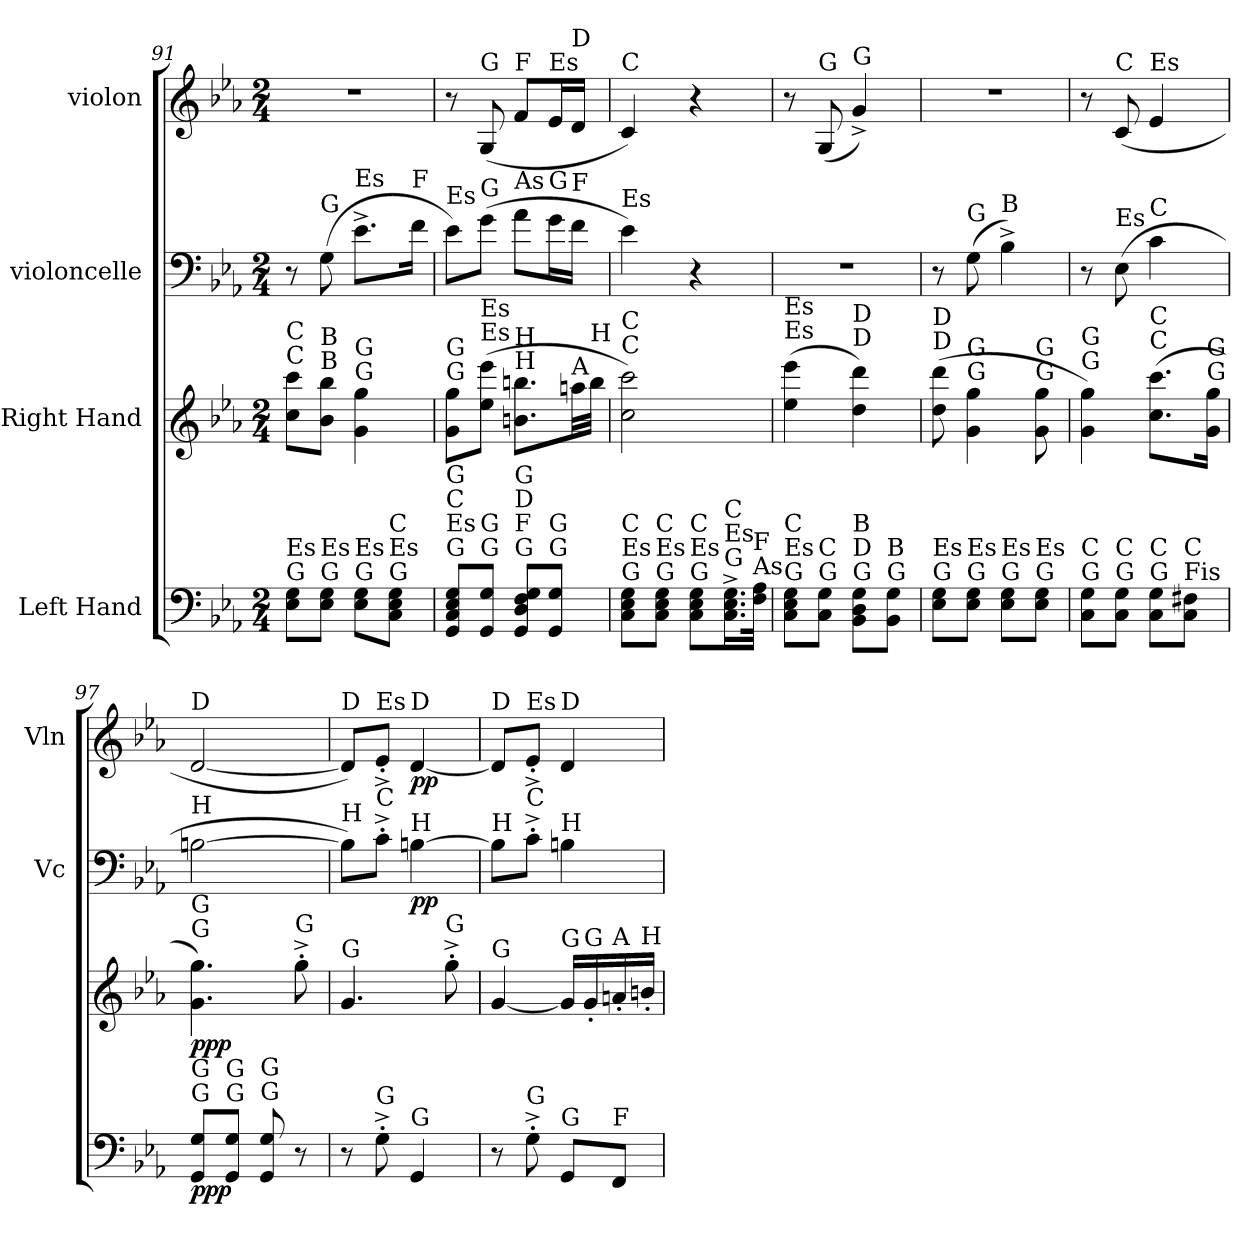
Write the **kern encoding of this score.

**kern	**dynam	**kern	**dynam	**kern	**dynam	**kern	**dynam
*part4	*part4	*part3	*part3	*part2	*part2	*part1	*part1
*staff4	*staff4	*staff3	*staff3	*staff2	*staff2	*staff1	*staff1
*I"Left Hand	*	*I"Right Hand	*	*I"violoncelle	*	*I"violon	*
*	*	*	*	*I'Vc	*	*I'Vln	*
*clefF4	*	*clefG2	*	*clefF4	*	*clefG2	*
*k[b-e-a-]	*	*k[b-e-a-]	*	*k[b-e-a-]	*	*k[b-e-a-]	*
*M2/4	*	*M2/4	*	*M2/4	*	*M2/4	*
=91	=91	=91	=91	=91	=91	=91	=91
!	!	!LO:TX:a:t=C	!	!	!	!	!
!	!	!LO:TX:a:t=C	!	!	!	!	!
!LO:TX:a:t=G	!	!	!	!	!	!	!
!LO:TX:a:t=Es	!	!	!	!	!	!	!
8E-\ 8G\L	.	8cc\ 8ccc\L	.	8r	.	2r	.
!	!	!	!	!LO:TX:a:t=G	!	!	!
!	!	!LO:TX:a:t=B	!	!	!	!	!
!	!	!LO:TX:a:t=B	!	!	!	!	!
!LO:TX:a:t=G	!	!	!	!	!	!	!
!LO:TX:a:t=Es	!	!	!	!	!	!	!
8E-\ 8G\J	.	8b-\ 8bb-\J	.	(>8G\	.	.	.
!	!	!	!	!LO:TX:a:t=Es	!	!	!
!	!	!LO:TX:a:t=G	!	!	!	!	!
!	!	!LO:TX:a:t=G	!	!	!	!	!
!LO:TX:a:t=G	!	!	!	!	!	!	!
!LO:TX:a:t=Es	!	!	!	!	!	!	!
8E-\ 8G\L	.	4g\ 4gg\	.	8.e-^\L	.	.	.
!LO:TX:a:t=G	!	!	!	!	!	!	!
!LO:TX:a:t=Es	!	!	!	!	!	!	!
!LO:TX:a:t=C	!	!	!	!	!	!	!
8C\ 8E-\ 8G\J	.	.	.	.	.	.	.
!	!	!	!	!LO:TX:a:t=F	!	!	!
.	.	.	.	16f\Jk	.	.	.
=92	=92	=92	=92	=92	=92	=92	=92
!	!	!	!	!LO:TX:a:t=Es	!	!	!
!	!	!LO:TX:a:t=G	!	!	!	!	!
!	!	!LO:TX:a:t=G	!	!	!	!	!
!LO:TX:a:t=G	!	!	!	!	!	!	!
!LO:TX:a:t=Es	!	!	!	!	!	!	!
!LO:TX:a:t=C	!	!	!	!	!	!	!
!LO:TX:a:t=G	!	!	!	!	!	!	!
8GG/ 8C/ 8E-/ 8G/L	.	8g\ 8gg\L	.	8e-\L)	.	8r	.
!	!	!	!	!	!	!LO:TX:a:t=G	!
!	!	!	!	!LO:TX:a:t=G	!	!	!
!	!	!LO:TX:a:t=Es	!	!	!	!	!
!	!	!LO:TX:a:t=Es	!	!	!	!	!
!LO:TX:a:t=G	!	!	!	!	!	!	!
!LO:TX:a:t=G	!	!	!	!	!	!	!
8GG/ 8G/J	.	(>8ee-\ 8eee-\J	.	(>8g\J	.	(<8G/	.
!	!	!	!	!	!	!LO:TX:a:t=F	!
!	!	!	!	!LO:TX:a:t=As	!	!	!
!	!	!LO:TX:a:t=H	!	!	!	!	!
!	!	!LO:TX:a:t=H	!	!	!	!	!
!LO:TX:a:t=G	!	!	!	!	!	!	!
!LO:TX:a:t=F	!	!	!	!	!	!	!
!LO:TX:a:t=D	!	!	!	!	!	!	!
!LO:TX:a:t=G	!	!	!	!	!	!	!
8GG/ 8D/ 8F/ 8G/L	.	8.bn\ 8.bbn\L	.	8a-\L	.	8f/L	.
!	!	!	!	!	!	!LO:TX:a:t=Es	!
!	!	!	!	!LO:TX:a:t=G	!	!	!
!LO:TX:a:t=G	!	!	!	!	!	!	!
!LO:TX:a:t=G	!	!	!	!	!	!	!
8GG/ 8G/J	.	.	.	16g\L	.	16e-/L	.
!	!	!	!	!	!	!LO:TX:a:t=D	!
!	!	!	!	!LO:TX:a:t=F	!	!	!
!	!	!LO:TX:a:t=A	!	!	!	!	!
.	.	32aan\LL	.	16f\JJ	.	16d/JJ	.
!	!	!LO:TX:a:t=H	!	!	!	!	!
.	.	32bb\JJJ	.	.	.	.	.
=93	=93	=93	=93	=93	=93	=93	=93
!	!	!	!	!	!	!LO:TX:a:t=C	!
!	!	!	!	!LO:TX:a:t=Es	!	!	!
!	!	!LO:TX:a:t=C	!	!	!	!	!
!	!	!LO:TX:a:t=C	!	!	!	!	!
!LO:TX:a:t=G	!	!	!	!	!	!	!
!LO:TX:a:t=Es	!	!	!	!	!	!	!
!LO:TX:a:t=C	!	!	!	!	!	!	!
8C\ 8E-\ 8G\L	.	2cc\ 2ccc\)	.	4e-\)	.	4c/)	.
!LO:TX:a:t=G	!	!	!	!	!	!	!
!LO:TX:a:t=Es	!	!	!	!	!	!	!
!LO:TX:a:t=C	!	!	!	!	!	!	!
8C\ 8E-\ 8G\J	.	.	.	.	.	.	.
!LO:TX:a:t=G	!	!	!	!	!	!	!
!LO:TX:a:t=Es	!	!	!	!	!	!	!
!LO:TX:a:t=C	!	!	!	!	!	!	!
8C\ 8E-\ 8G\L	.	.	.	4r	.	4r	.
!LO:TX:a:t=G	!	!	!	!	!	!	!
!LO:TX:a:t=Es	!	!	!	!	!	!	!
!LO:TX:a:t=C	!	!	!	!	!	!	!
16.C\^ 16.E-\^ 16.G\^L	.	.	.	.	.	.	.
!LO:TX:a:t=As	!	!	!	!	!	!	!
!LO:TX:a:t=F	!	!	!	!	!	!	!
32F\ 32A-\JJk	.	.	.	.	.	.	.
=94	=94	=94	=94	=94	=94	=94	=94
!	!	!LO:TX:a:t=Es	!	!	!	!	!
!	!	!LO:TX:a:t=Es	!	!	!	!	!
!LO:TX:a:t=G	!	!	!	!	!	!	!
!LO:TX:a:t=Es	!	!	!	!	!	!	!
!LO:TX:a:t=C	!	!	!	!	!	!	!
8C\ 8E-\ 8G\L	.	(>4ee-\ 4eee-\	.	2r	.	8r	.
!	!	!	!	!	!	!LO:TX:a:t=G	!
!LO:TX:a:t=G	!	!	!	!	!	!	!
!LO:TX:a:t=C	!	!	!	!	!	!	!
8C\ 8G\J	.	.	.	.	.	(<8G/	.
!	!	!	!	!	!	!LO:TX:a:t=G	!
!	!	!LO:TX:a:t=D	!	!	!	!	!
!	!	!LO:TX:a:t=D	!	!	!	!	!
!LO:TX:a:t=G	!	!	!	!	!	!	!
!LO:TX:a:t=D	!	!	!	!	!	!	!
!LO:TX:a:t=B	!	!	!	!	!	!	!
8BB-\ 8D\ 8G\L	.	4dd\ 4ddd\)	.	.	.	4g^/)	.
!LO:TX:a:t=G	!	!	!	!	!	!	!
!LO:TX:a:t=B	!	!	!	!	!	!	!
8BB-\ 8G\J	.	.	.	.	.	.	.
!!LO:PB:g=z
=95	=95	=95	=95	=95	=95	=95	=95
!	!	!LO:TX:a:t=D	!	!	!	!	!
!	!	!LO:TX:a:t=D	!	!	!	!	!
!LO:TX:a:t=G	!	!	!	!	!	!	!
!LO:TX:a:t=Es	!	!	!	!	!	!	!
8E-\ 8G\L	.	(>8dd\ 8ddd\	.	8r	.	2r	.
!	!	!	!	!LO:TX:a:t=G	!	!	!
!	!	!LO:TX:a:t=G	!	!	!	!	!
!	!	!LO:TX:a:t=G	!	!	!	!	!
!LO:TX:a:t=G	!	!	!	!	!	!	!
!LO:TX:a:t=Es	!	!	!	!	!	!	!
8E-\ 8G\J	.	4g\ 4gg\	.	(>8G\	.	.	.
!	!	!	!	!LO:TX:a:t=B	!	!	!
!LO:TX:a:t=G	!	!	!	!	!	!	!
!LO:TX:a:t=Es	!	!	!	!	!	!	!
8E-\ 8G\L	.	.	.	4B-^\)	.	.	.
!	!	!LO:TX:a:t=G	!	!	!	!	!
!	!	!LO:TX:a:t=G	!	!	!	!	!
!LO:TX:a:t=G	!	!	!	!	!	!	!
!LO:TX:a:t=Es	!	!	!	!	!	!	!
8E-\ 8G\J	.	8g\ 8gg\	.	.	.	.	.
=96	=96	=96	=96	=96	=96	=96	=96
!	!	!LO:TX:a:t=G	!	!	!	!	!
!	!	!LO:TX:a:t=G	!	!	!	!	!
!LO:TX:a:t=G	!	!	!	!	!	!	!
!LO:TX:a:t=C	!	!	!	!	!	!	!
8C\ 8G\L	.	4g\ 4gg\)	.	8r	.	8r	.
!	!	!	!	!	!	!LO:TX:a:t=C	!
!	!	!	!	!LO:TX:a:t=Es	!	!	!
!LO:TX:a:t=G	!	!	!	!	!	!	!
!LO:TX:a:t=C	!	!	!	!	!	!	!
8C\ 8G\J	.	.	.	(>8E-\	.	(>8c/	.
!	!	!	!	!	!	!LO:TX:a:t=Es	!
!	!	!	!	!LO:TX:a:t=C	!	!	!
!	!	!LO:TX:a:t=C	!	!	!	!	!
!	!	!LO:TX:a:t=C	!	!	!	!	!
!LO:TX:a:t=G	!	!	!	!	!	!	!
!LO:TX:a:t=C	!	!	!	!	!	!	!
8C\ 8G\L	.	(>8.cc\ 8.ccc\L	.	4c\	.	4e-/	.
!LO:TX:a:t=Fis	!	!	!	!	!	!	!
!LO:TX:a:t=C	!	!	!	!	!	!	!
8C\ 8F#X\J	.	.	.	.	.	.	.
!	!	!LO:TX:a:t=G	!	!	!	!	!
!	!	!LO:TX:a:t=G	!	!	!	!	!
.	.	16g\ 16gg\Jk	.	.	.	.	.
=97	=97	=97	=97	=97	=97	=97	=97
!	!	!	!	!	!	!LO:TX:a:t=D	!
!	!	!	!	!LO:TX:a:t=H	!	!	!
!	!	!LO:TX:a:t=G	!	!	!	!	!
!	!	!LO:TX:a:t=G	!	!	!	!	!
!LO:TX:a:t=G	!	!	!	!	!	!	!
!LO:TX:a:t=G	!	!	!	!	!	!	!
!	!LO:DY:b	!	!LO:DY:b	!	!	!	!
8GG/ 8G/L	ppp	4.g\ 4.gg\)	ppp	[2Bn\	.	[2d/	.
!LO:TX:a:t=G	!	!	!	!	!	!	!
!LO:TX:a:t=G	!	!	!	!	!	!	!
8GG/ 8G/J	.	.	.	.	.	.	.
!LO:TX:a:t=G	!	!	!	!	!	!	!
!LO:TX:a:t=G	!	!	!	!	!	!	!
8GG/ 8G/	.	.	.	.	.	.	.
!	!	!LO:TX:a:t=G	!	!	!	!	!
8r	.	8gg'^\	.	.	.	.	.
=98	=98	=98	=98	=98	=98	=98	=98
!	!	!	!	!	!	!LO:TX:a:t=D	!
!	!	!	!	!LO:TX:a:t=H	!	!	!
!	!	!LO:TX:a:t=G	!	!	!	!	!
8r	.	4.g/	.	8B\L])	.	8d/L])	.
!	!	!	!	!	!	!LO:TX:a:t=Es	!
!	!	!	!	!LO:TX:a:t=C	!	!	!
!LO:TX:a:t=G	!	!	!	!	!	!	!
8G'^\	.	.	.	8c'^\J	.	8e-'^/J	.
!	!	!	!	!	!	!LO:TX:a:t=D	!
!	!	!	!	!LO:TX:a:t=H	!	!	!
!LO:TX:a:t=G	!	!	!	!	!	!	!
!	!	!	!	!	!LO:DY:b	!	!LO:DY:b
4GG/	.	.	.	[4Bn\	pp	[4d/	pp
!	!	!LO:TX:a:t=G	!	!	!	!	!
.	.	8gg'^\	.	.	.	.	.
=99	=99	=99	=99	=99	=99	=99	=99
!	!	!	!	!	!	!LO:TX:a:t=D	!
!	!	!	!	!LO:TX:a:t=H	!	!	!
!	!	!LO:TX:a:t=G	!	!	!	!	!
8r	.	[4g/	.	8B\L]	.	8d/L]	.
!	!	!	!	!	!	!LO:TX:a:t=Es	!
!	!	!	!	!LO:TX:a:t=C	!	!	!
!LO:TX:a:t=G	!	!	!	!	!	!	!
8G'^\	.	.	.	8c'^\J	.	8e-'^/J	.
!	!	!	!	!	!	!LO:TX:a:t=D	!
!	!	!	!	!LO:TX:a:t=H	!	!	!
!	!	!LO:TX:a:t=G	!	!	!	!	!
!LO:TX:a:t=G	!	!	!	!	!	!	!
8GG/L	.	16g/LL]	.	4Bn\	.	4d/	.
!	!	!LO:TX:a:t=G	!	!	!	!	!
.	.	16g'/	.	.	.	.	.
!	!	!LO:TX:a:t=A	!	!	!	!	!
!LO:TX:a:t=F	!	!	!	!	!	!	!
8FF/J	.	16an'/	.	.	.	.	.
!	!	!LO:TX:a:t=H	!	!	!	!	!
.	.	16bn'/JJ	.	.	.	.	.
=	=	=	=	=	=	=	=
*-	*-	*-	*-	*-	*-	*-	*-
